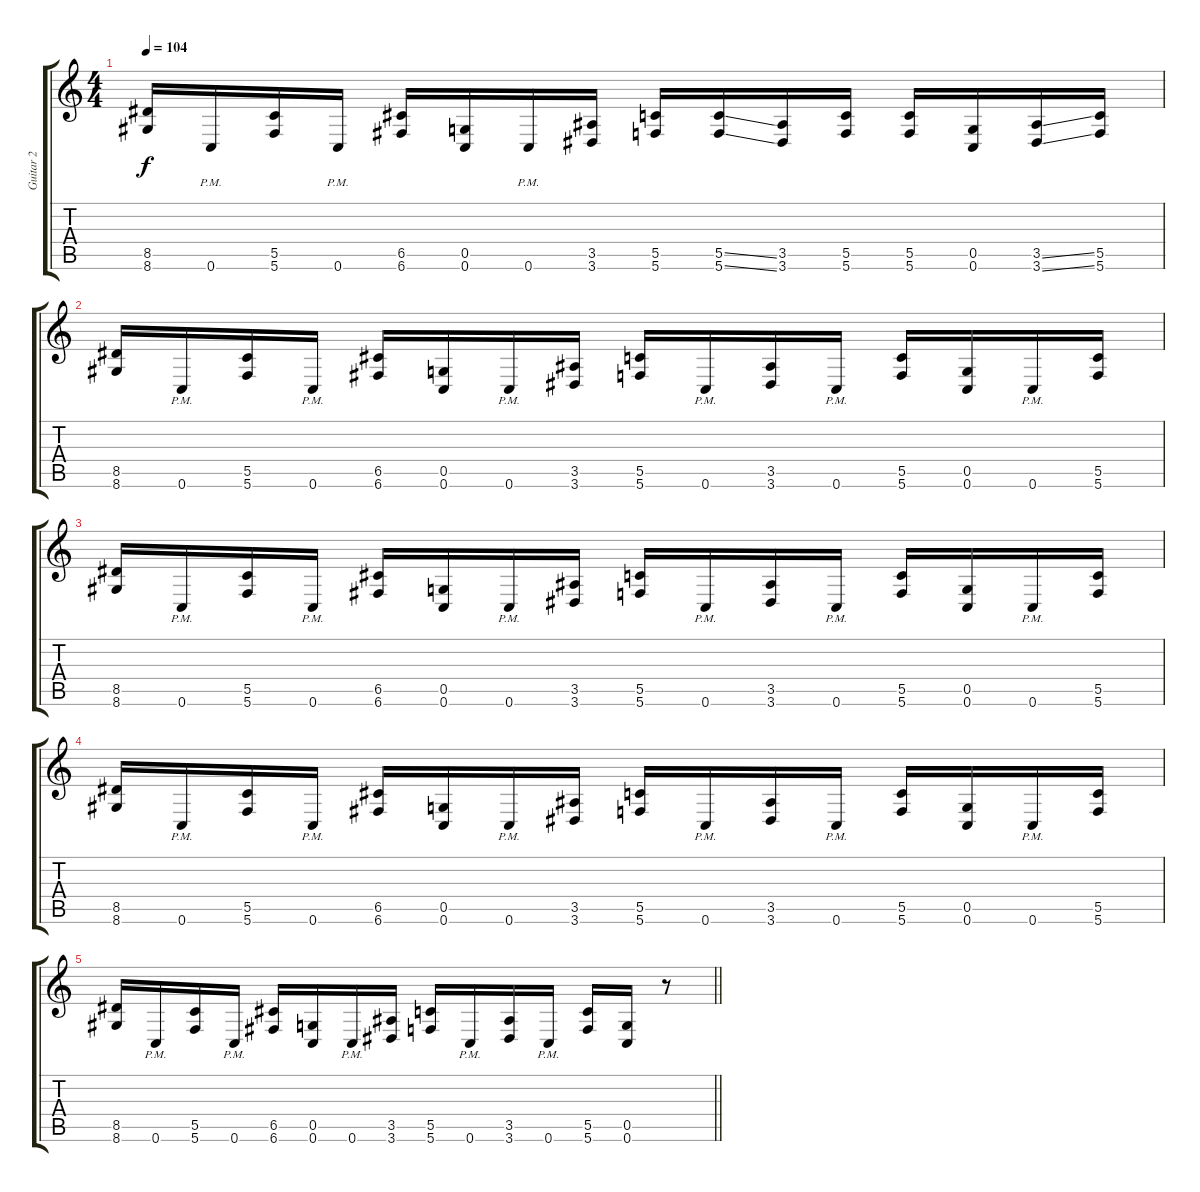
\track ("Guitar 2" "Guitar 2") {instrument distortionguitar}
\staff {score tabs}
\tuning (D4 A3 F3 C3 G2 C2) {hide}
\ts (4 4)
\tempo 104
\clef g2
\ks c
(8.5 8.6).16{dy f} 0.6{pm}.16 (5.5 5.6).16 0.6{pm}.16 (6.5 6.6).16 (0.5 0.6).16 0.6{pm}.16 (3.5 3.6).16 (5.5 5.6).16 (5.5{ss} 5.6{ss}).16 (3.5 3.6).16 (5.5 5.6).16 (5.5 5.6).16 (0.5 0.6).16 (3.5{ss} 3.6{ss}).16 (5.5 5.6).16 |
(8.5 8.6).16 0.6{pm}.16 (5.5 5.6).16 0.6{pm}.16 (6.5 6.6).16 (0.5 0.6).16 0.6{pm}.16 (3.5 3.6).16 (5.5 5.6).16 0.6{pm}.16 (3.5 3.6).16 0.6{pm}.16 (5.5 5.6).16 (0.5 0.6).16 0.6{pm}.16 (5.5 5.6).16 |
(8.5 8.6).16 0.6{pm}.16 (5.5 5.6).16 0.6{pm}.16 (6.5 6.6).16 (0.5 0.6).16 0.6{pm}.16 (3.5 3.6).16 (5.5 5.6).16 0.6{pm}.16 (3.5 3.6).16 0.6{pm}.16 (5.5 5.6).16 (0.5 0.6).16 0.6{pm}.16 (5.5 5.6).16 |
(8.5 8.6).16 0.6{pm}.16 (5.5 5.6).16 0.6{pm}.16 (6.5 6.6).16 (0.5 0.6).16 0.6{pm}.16 (3.5 3.6).16 (5.5 5.6).16 0.6{pm}.16 (3.5 3.6).16 0.6{pm}.16 (5.5 5.6).16 (0.5 0.6).16 0.6{pm}.16 (5.5 5.6).16 |
\barLineRight lightlight
(8.5 8.6).16 0.6{pm}.16 (5.5 5.6).16 0.6{pm}.16 (6.5 6.6).16 (0.5 0.6).16 0.6{pm}.16 (3.5 3.6).16 (5.5 5.6).16 0.6{pm}.16 (3.5 3.6).16 0.6{pm}.16 (5.5 5.6).16 (0.5 0.6).16 r.8
